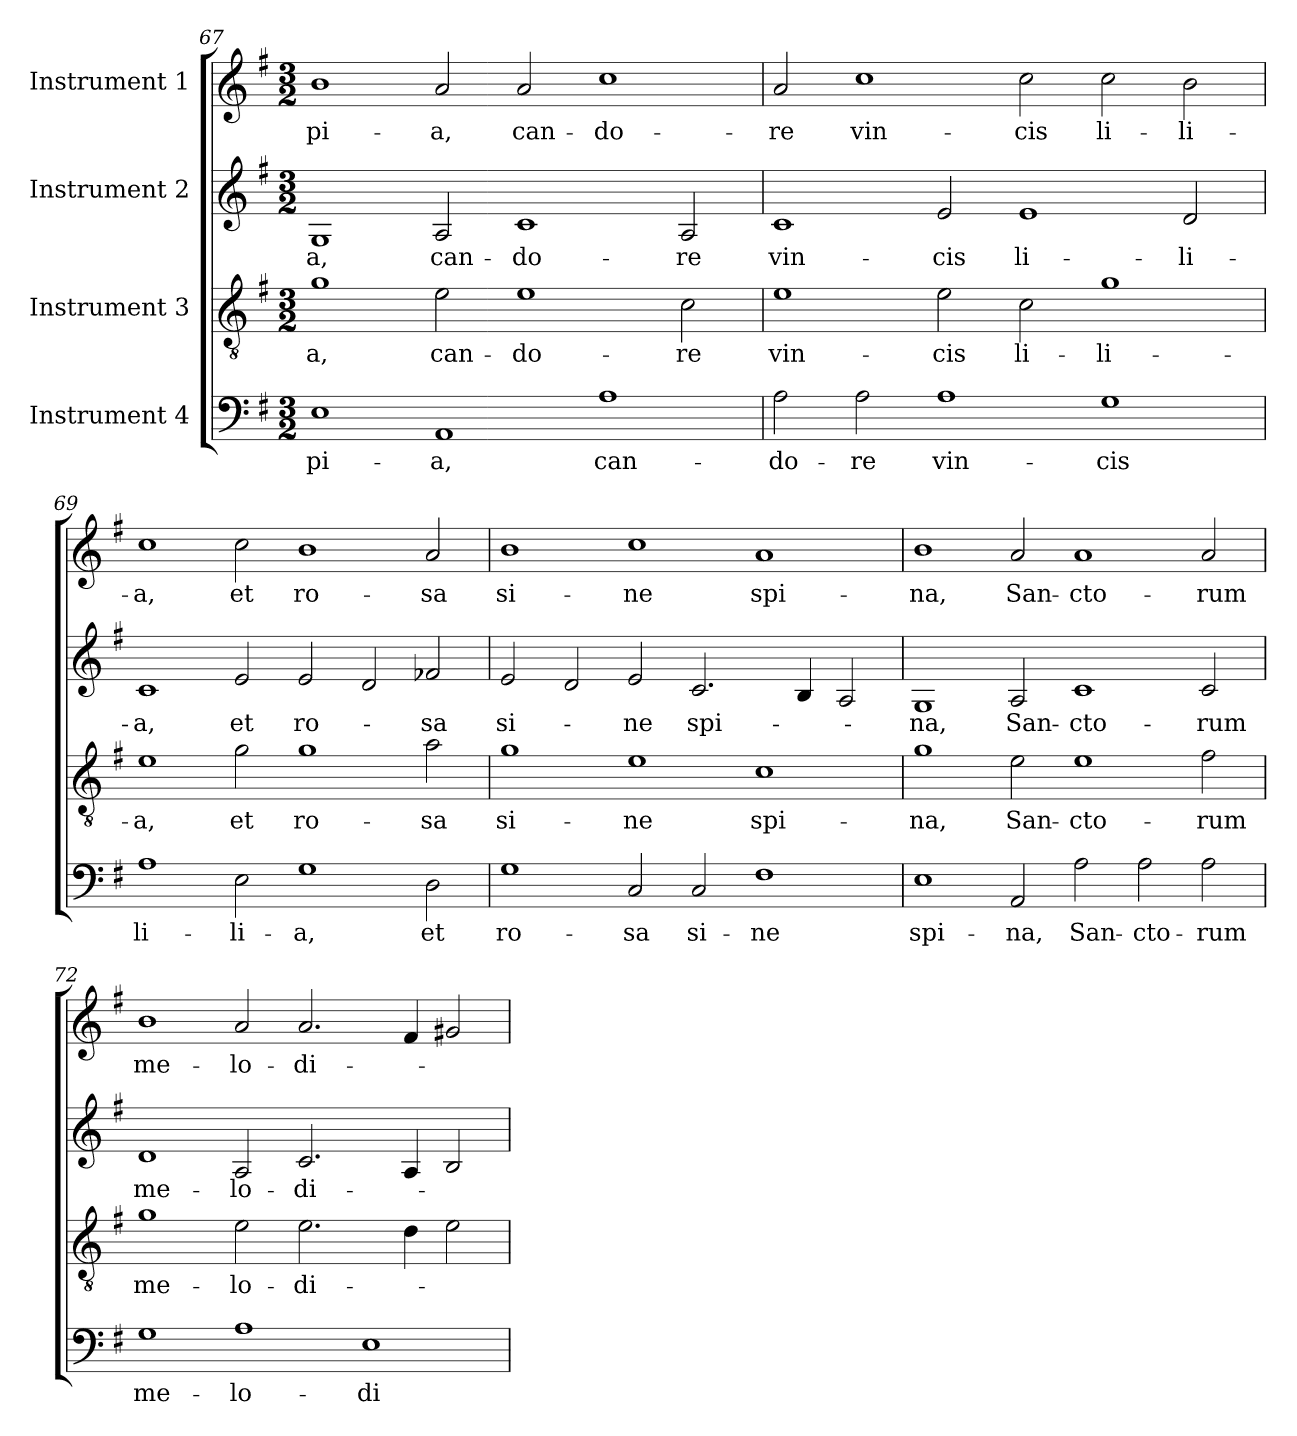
**kern	**text	**kern	**text	**kern	**text	**kern	**text
*part4	*part4	*part3	*part3	*part2	*part2	*part1	*part1
*staff4	*staff4	*staff3	*staff3	*staff2	*staff2	*staff1	*staff1
*I"Instrument 4	*	*I"Instrument 3	*	*I"Instrument 2	*	*I"Instrument 1	*
*clefF4	*	*clefGv2	*	*clefG2	*	*clefG2	*
*k[f#]	*	*k[f#]	*	*k[f#]	*	*k[f#]	*
*G:	*	*G:	*	*G:	*	*G:	*
*M3/2	*	*M3/2	*	*M3/2	*	*M3/2	*
=67	=67	=67	=67	=67	=67	=67	=67
!	!LO:LY:b:cj	!	!LO:LY:b:cj	!	!LO:LY:b:cj	!	!LO:LY:b:cj
1E	pi-	1g	-a,	1G	-a,	1b	pi-
!	!LO:LY:b:cj	!	!LO:LY:b:cj	!	!LO:LY:b:cj	!	!LO:LY:b:cj
1AA	-a,	2e\	can-	2A/	can-	2a/	-a,
!	!	!	!LO:LY:b:rj	!	!LO:LY:b:rj	!	!LO:LY:b:cj
.	.	1e	-do-	1c	-do-	2a/	can-
!	!LO:LY:b:cj	!	!	!	!	!	!LO:LY:b:rj
1A	can-	.	.	.	.	1cc	-do-
!	!	!	!LO:LY:b:cj	!	!LO:LY:b:cj	!	!
.	.	2c\	-re	2A/	-re	.	.
!!LO:LB:g=z
=68	=68	=68	=68	=68	=68	=68	=68
!	!LO:LY:b:cj	!	!LO:LY:b:cj	!	!LO:LY:b:cj	!	!LO:LY:b:cj
2A\	-do-	1e	vin-	1c	vin-	2a/	-re
!	!LO:LY:b:cj	!	!	!	!	!	!LO:LY:b:cj
2A\	-re	.	.	.	.	1cc	vin-
!	!LO:LY:b:cj	!	!LO:LY:b:cj	!	!LO:LY:b:cj	!	!
1A	vin-	2e\	-cis	2e/	-cis	.	.
!	!	!	!LO:LY:b:cj	!	!LO:LY:b:rj	!	!LO:LY:b:cj
.	.	2c\	li-	1e	li-	2cc\	-cis
!	!LO:LY:b:cj	!	!LO:LY:b:rj	!	!	!	!LO:LY:b:cj
1G	-cis	1g	-li-	.	.	2cc\	li-
!	!	!	!	!	!LO:LY:b:cj	!	!LO:LY:b:cj
.	.	.	.	2d/	-li-	2b\	-li-
=69	=69	=69	=69	=69	=69	=69	=69
!	!LO:LY:b:rj	!	!LO:LY:b:cj	!	!LO:LY:b:cj	!	!LO:LY:b:cj
1A	li-	1e	-a,	1c	-a,	1cc	-a,
!	!LO:LY:b:cj	!	!LO:LY:b:cj	!	!LO:LY:b:cj	!	!LO:LY:b:cj
2E\	-li-	2g\	et	2e/	et	2cc\	et
!	!LO:LY:b:cj	!	!LO:LY:b:cj	!	!LO:LY:b:cj	!	!LO:LY:b:cj
1G	-a,	1g	ro-	2e/	ro-	1b	ro-
.	.	.	.	2d/	.	.	.
!	!LO:LY:b:cj	!	!LO:LY:b:cj	!	!LO:LY:b:cj	!	!LO:LY:b:cj
2D\	et	2a\	-sa	2f-/	-sa	2a/	-sa
=70	=70	=70	=70	=70	=70	=70	=70
!	!LO:LY:b:cj	!	!LO:LY:b:cj	!	!LO:LY:b:cj	!	!LO:LY:b:cj
1G	ro-	1g	si-	2e/	si-	1b	si-
.	.	.	.	2d/	.	.	.
!	!LO:LY:b:cj	!	!LO:LY:b:cj	!	!LO:LY:b:cj	!	!LO:LY:b:cj
2C/	-sa	1e	-ne	2e/	-ne	1cc	-ne
!	!LO:LY:b:cj	!	!	!	!LO:LY:b:cj	!	!
2C/	si-	.	.	2.c/	spi-	.	.
!	!LO:LY:b:cj	!	!LO:LY:b:cj	!	!	!	!LO:LY:b:cj
1F#	-ne	1c	spi-	.	.	1a	spi-
.	.	.	.	4B/	.	.	.
.	.	.	.	2A/	.	.	.
=71	=71	=71	=71	=71	=71	=71	=71
!	!LO:LY:b:cj	!	!LO:LY:b:cj	!	!LO:LY:b:cj	!	!LO:LY:b:cj
1E	spi-	1g	-na,	1G	-na,	1b	-na,
!	!LO:LY:b:cj	!	!LO:LY:b	!	!LO:LY:b	!	!LO:LY:b
2AA/	-na,	2e\	San-	2A/	San-	2a/	San-
!	!LO:LY:b	!	!LO:LY:b:rj	!	!LO:LY:b:rj	!	!LO:LY:b:rj
2A\	San-	1e	-cto-	1c	-cto-	1a	-cto-
!	!LO:LY:b:cj	!	!	!	!	!	!
2A\	-cto-	.	.	.	.	.	.
!	!LO:LY:b:rj	!	!LO:LY:b:cj	!	!LO:LY:b:cj	!	!LO:LY:b:cj
2A\	-rum	2f#\	-rum	2c/	-rum	2a/	-rum
!!LO:LB:g=z
=72	=72	=72	=72	=72	=72	=72	=72
!	!LO:LY:b:cj	!	!LO:LY:b:cj	!	!LO:LY:b:cj	!	!LO:LY:b:cj
1G	me-	1g	me-	1d	me-	1b	me-
!	!LO:LY:b:cj	!	!LO:LY:b:cj	!	!LO:LY:b:cj	!	!LO:LY:b:cj
1A	-lo-	2e\	-lo-	2A/	-lo-	2a/	-lo-
!	!	!	!LO:LY:b:cj	!	!LO:LY:b:cj	!	!LO:LY:b:cj
.	.	2.e\	-di-	2.c/	-di-	2.a/	-di-
!	!LO:LY:b:cj	!	!	!	!	!	!
1E	-di-	.	.	.	.	.	.
.	.	4d\	.	4A/	.	4f#/	.
.	.	2e\	.	2B/	.	2g#/	.
=	=	=	=	=	=	=	=
*-	*-	*-	*-	*-	*-	*-	*-
